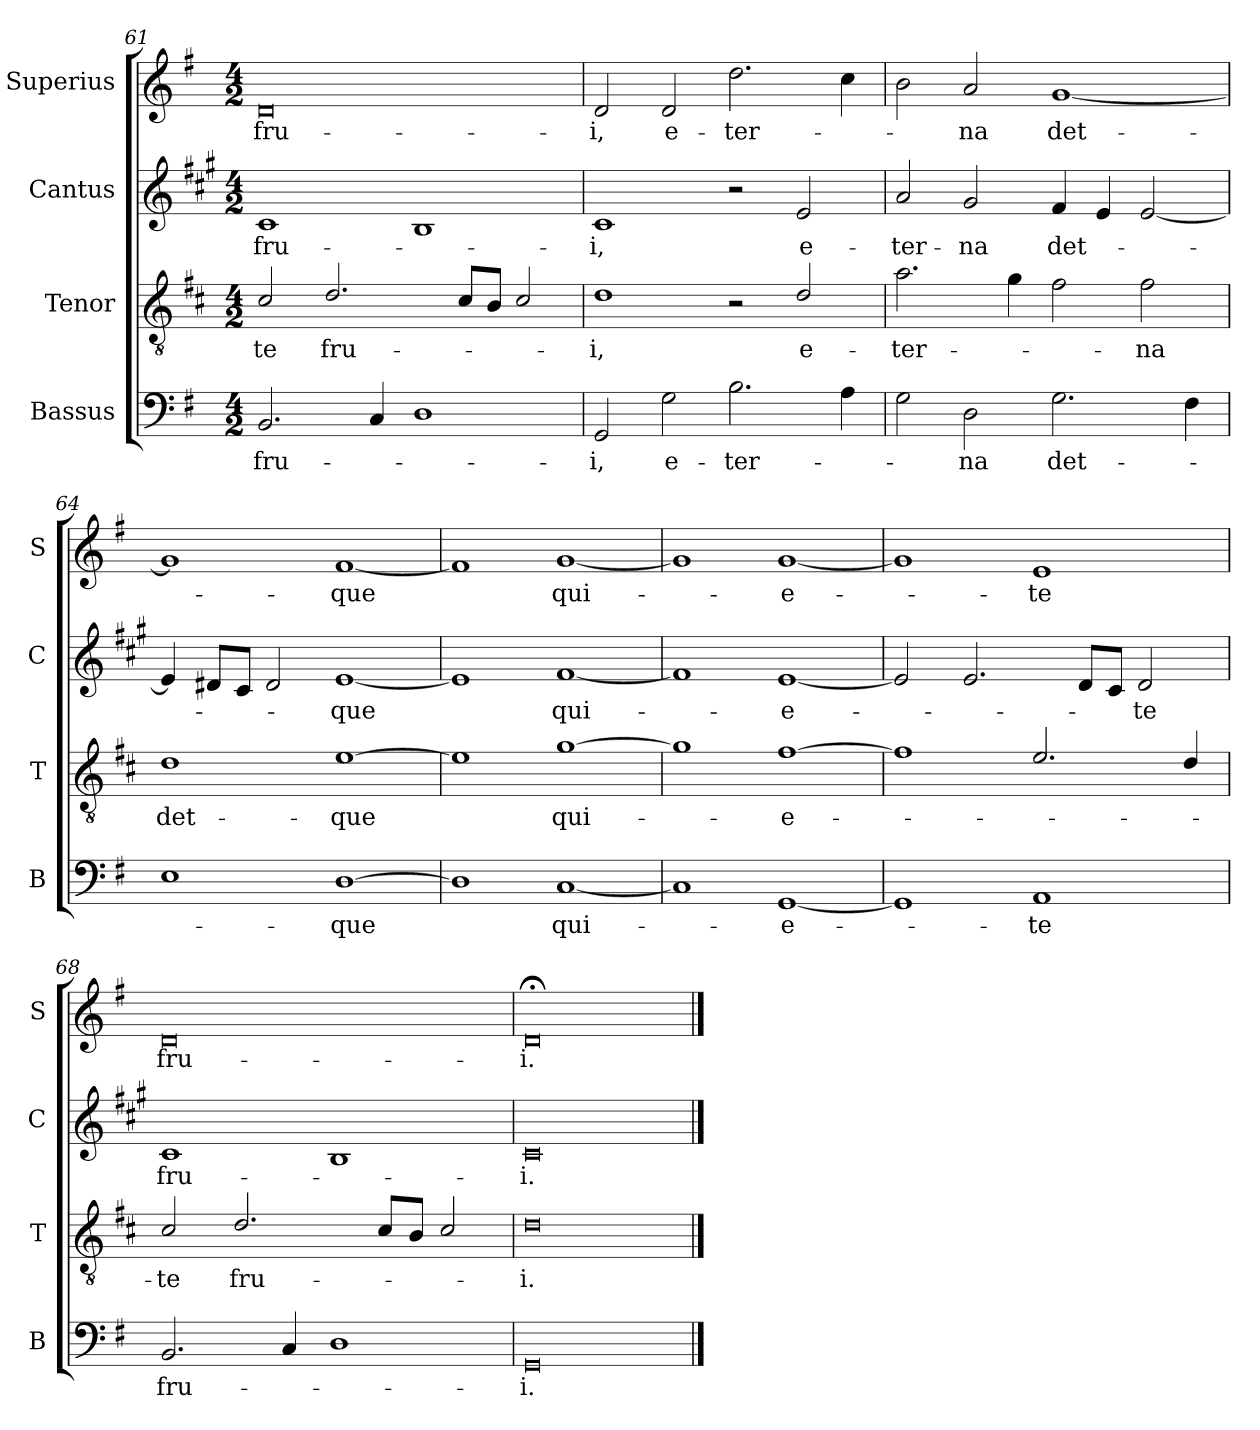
**kern	**text	**kern	**text	**kern	**text	**kern	**text
*part4	*part4	*part3	*part3	*part2	*part2	*part1	*part1
*staff4	*staff4	*staff3	*staff3	*staff2	*staff2	*staff1	*staff1
*I"Bassus	*	*I"Tenor	*	*I"Cantus	*	*I"Superius	*
*I'B	*	*I'T	*	*I'C	*	*I'S	*
*clefF4	*	*clefGv2	*	*clefG2	*	*clefG2	*
*	*	*ITrd4c7	*	*ITrd1c2	*	*	*
*k[f#]	*	*k[f#]	*	*k[f#]	*	*k[f#]	*
*G:	*	*G:	*	*G:	*	*G:	*
*M4/2	*	*M4/2	*	*M4/2	*	*M4/2	*
=61	=61	=61	=61	=61	=61	=61	=61
!	!LO:LY:b	!	!LO:LY:b	!	!LO:LY:b	!	!LO:LY:b
2.BB/	fru-	2F#/	-te	1B	fru-	0d	fru-
!	!	!	!LO:LY:b	!	!	!	!
.	.	2.G/	fru-	.	.	.	.
4C/	.	.	.	.	.	.	.
1D	.	.	.	1A	.	.	.
.	.	8F#/L	.	.	.	.	.
.	.	8E/J	.	.	.	.	.
.	.	2F#/	.	.	.	.	.
=62	=62	=62	=62	=62	=62	=62	=62
!	!LO:LY:b	!	!LO:LY:b	!	!LO:LY:b	!	!LO:LY:b
2GG/	-i,	1G	-i,	1B	-i,	2d/	-i,
!	!LO:LY:b	!	!	!	!	!	!LO:LY:b
2G\	e-	.	.	.	.	2d/	e-
!	!LO:LY:b	!	!	!	!	!	!LO:LY:b
2.B\	-ter-	2r	.	2r	.	2.dd\	-ter-
!	!	!	!LO:LY:b	!	!LO:LY:b	!	!
.	.	2G/	e-	2d/	e-	.	.
4A\	.	.	.	.	.	4cc\	.
=63	=63	=63	=63	=63	=63	=63	=63
!	!	!	!LO:LY:b	!	!LO:LY:b	!	!
2G\	.	2.d\	-ter-	2g/	-ter-	2b\	.
!	!LO:LY:b	!	!	!	!LO:LY:b	!	!LO:LY:b
2D\	-na	.	.	2f#/	-na	2a/	-na
.	.	4c\	.	.	.	.	.
!	!LO:LY:b	!	!	!	!LO:LY:b	!	!LO:LY:b
2.G\	det-	2B\	.	4e/	det-	[1g	det-
.	.	.	.	4d/	.	.	.
!	!	!	!LO:LY:b	!	!	!	!
.	.	2B\	-na	[2d/	.	.	.
4F#\	.	.	.	.	.	.	.
!!LO:LB:g=z
=64	=64	=64	=64	=64	=64	=64	=64
!	!	!	!LO:LY:b	!	!	!	!
1E	.	1G	det-	4d/]	.	1g]	.
.	.	.	.	8c#X/L	.	.	.
.	.	.	.	8B/J	.	.	.
.	.	.	.	2c#/	.	.	.
!	!LO:LY:b	!	!LO:LY:b	!	!LO:LY:b	!	!LO:LY:b
[1D	-que	[1A	-que	[1d	-que	[1f#	-que
=65	=65	=65	=65	=65	=65	=65	=65
1D]	.	1A]	.	1d]	.	1f#]	.
!	!LO:LY:b	!	!LO:LY:b	!	!LO:LY:b	!	!LO:LY:b
[1C	qui-	[1c	qui-	[1e	qui-	[1g	qui-
=66	=66	=66	=66	=66	=66	=66	=66
1C]	.	1c]	.	1e]	.	1g]	.
!	!LO:LY:b	!	!LO:LY:b	!	!LO:LY:b	!	!LO:LY:b
[1GG	-e-	[1B	-e-	[1d	-e-	[1g	-e-
=67	=67	=67	=67	=67	=67	=67	=67
1GG]	.	1B]	.	2d/]	.	1g]	.
.	.	.	.	2.d/	.	.	.
!	!LO:LY:b	!	!	!	!	!	!LO:LY:b
1AA	-te	2.A/	.	.	.	1e	-te
.	.	.	.	8c/L	.	.	.
.	.	.	.	8B/J	.	.	.
!	!	!	!	!	!LO:LY:b	!	!
.	.	.	.	2c/	-te	.	.
.	.	4G/	.	.	.	.	.
=68	=68	=68	=68	=68	=68	=68	=68
!	!LO:LY:b	!	!LO:LY:b	!	!LO:LY:b	!	!LO:LY:b
2.BB/	fru-	2F#/	-te	1B	fru-	0d	fru-
!	!	!	!LO:LY:b	!	!	!	!
.	.	2.G/	fru-	.	.	.	.
4C/	.	.	.	.	.	.	.
1D	.	.	.	1A	.	.	.
.	.	8F#/L	.	.	.	.	.
.	.	8E/J	.	.	.	.	.
.	.	2F#/	.	.	.	.	.
=69	=69	=69	=69	=69	=69	=69	=69
!	!LO:LY:b	!	!LO:LY:b	!	!LO:LY:b	!	!LO:LY:b
0GG	-i.	0G	-i.	0B	-i.	0d;<	-i.
==	==	==	==	==	==	==	==
*-	*-	*-	*-	*-	*-	*-	*-
